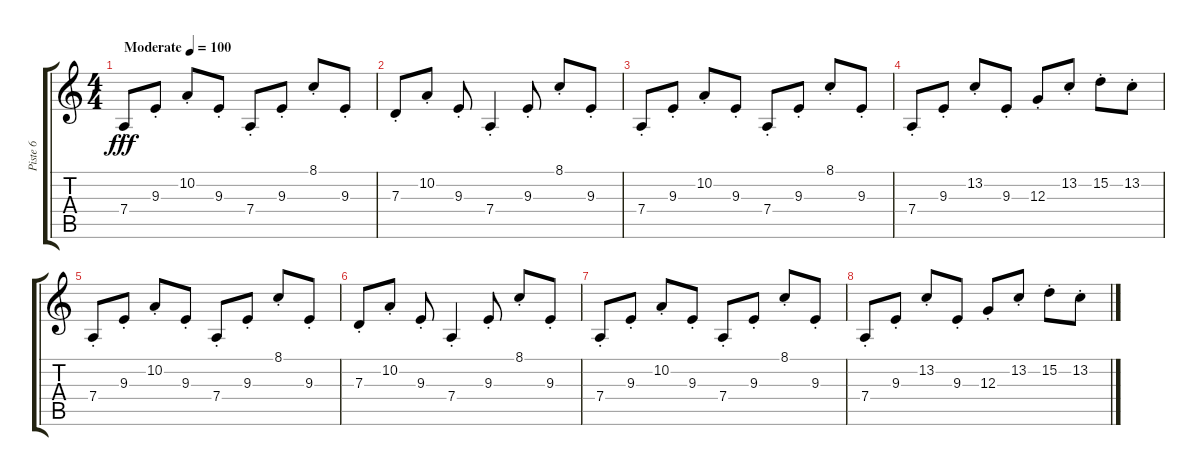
\track ("Piste 6" "Piste 6") {instrument stringensemble1}
\staff {score tabs}
\tuning (E4 B3 G3 D3 A2 E2) {hide}
\ts (4 4)
\tempo (100 "Moderate")
\clef g2
\ks c
7.4{st}.8{dy fff instrument stringensemble1} 9.3{st}.8 10.2{st}.8 9.3{st}.8 7.4{st}.8 9.3{st}.8 8.1{st}.8 9.3{st}.8 |
7.3{st}.8 10.2{st}.8 9.3{st}.8 7.4{st}.4 9.3{st}.8 8.1{st}.8 9.3{st}.8 |
7.4{st}.8 9.3{st}.8 10.2{st}.8 9.3{st}.8 7.4{st}.8 9.3{st}.8 8.1{st}.8 9.3{st}.8 |
7.4{st}.8 9.3{st}.8 13.2{st}.8 9.3{st}.8 12.3{st}.8 13.2{st}.8 15.2{st}.8 13.2{st}.8 |
7.4{st}.8 9.3{st}.8 10.2{st}.8 9.3{st}.8 7.4{st}.8 9.3{st}.8 8.1{st}.8 9.3{st}.8 |
7.3{st}.8 10.2{st}.8 9.3{st}.8 7.4{st}.4 9.3{st}.8 8.1{st}.8 9.3{st}.8 |
7.4{st}.8 9.3{st}.8 10.2{st}.8 9.3{st}.8 7.4{st}.8 9.3{st}.8 8.1{st}.8 9.3{st}.8 |
7.4{st}.8 9.3{st}.8 13.2{st}.8 9.3{st}.8 12.3{st}.8 13.2{st}.8 15.2{st}.8 13.2{st}.8
